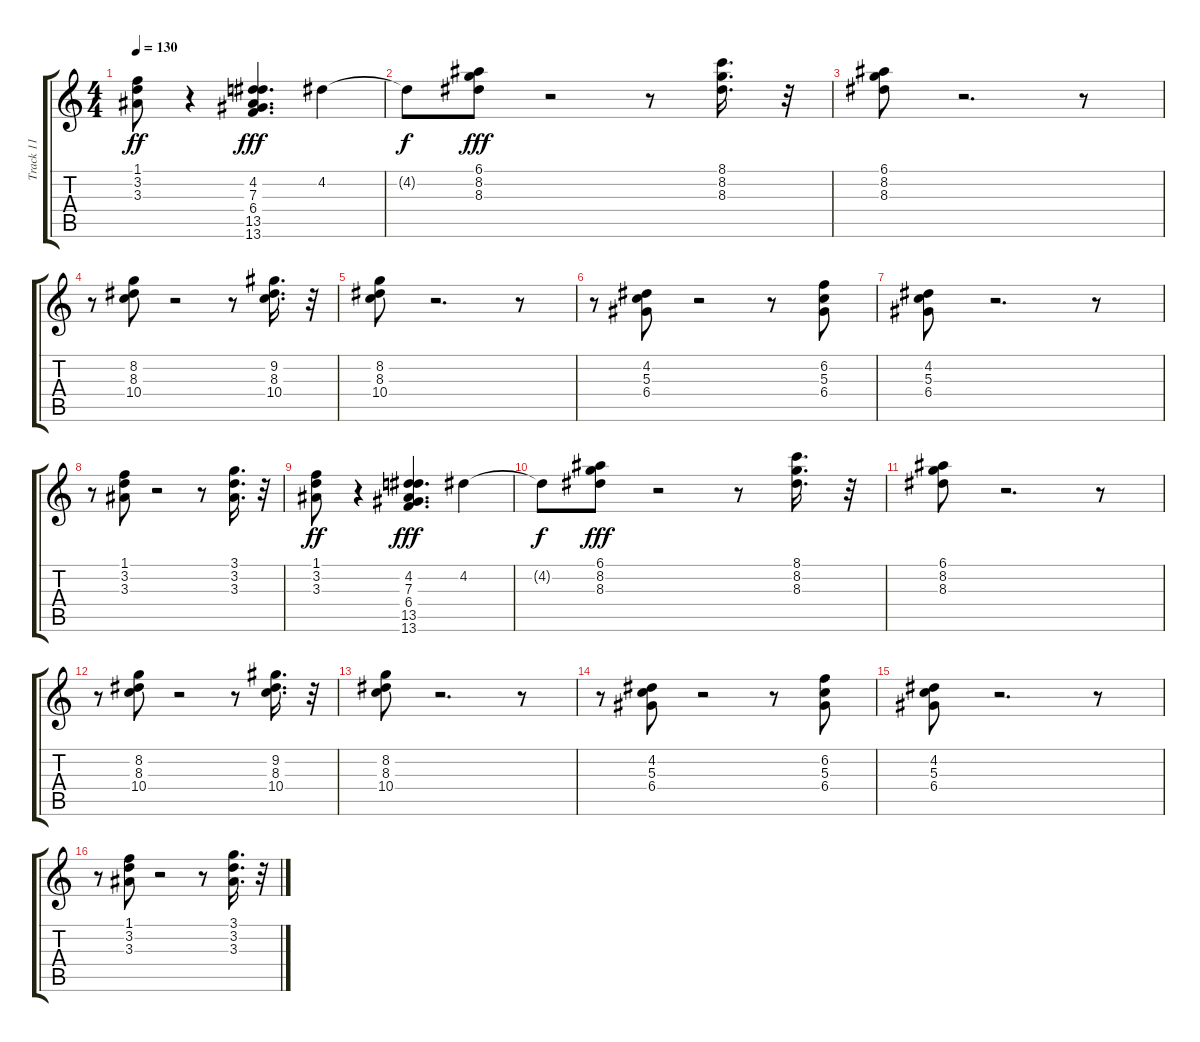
\track ("Track 11" "Track 11") {instrument acousticguitarnylon}
\staff {score tabs}
\tuning (E4 B3 G3 D3 A2 E2) {hide}
\ts (4 4)
\tempo 130
\clef g2
\ks c
(1.1 3.2 3.3).8{dy ff} r.4 (4.2 7.3 6.4 13.5 13.6).4{d dy fff} 4.2.4 |
4.2{t}.8{dy f} (6.1 8.2 8.3).8{dy fff instrument acousticguitarnylon} r.2 r.8 (8.1 8.2 8.3).16{d} r.32 |
(6.1 8.2 8.3).8 r.2{d} r.8 |
r.8 (8.2 8.3 10.4).8 r.2 r.8 (9.2 8.3 10.4).16{d} r.32 |
(8.2 8.3 10.4).8 r.2{d} r.8 |
r.8 (4.2 5.3 6.4).8 r.2 r.8 (6.2 5.3 6.4).8 |
(4.2 5.3 6.4).8 r.2{d} r.8 |
r.8 (1.1 3.2 3.3).8 r.2 r.8 (3.1 3.2 3.3).16{d} r.32 |
(1.1 3.2 3.3).8{dy ff} r.4 (4.2 7.3 6.4 13.5 13.6).4{d dy fff} 4.2.4 |
4.2{t}.8{dy f} (6.1 8.2 8.3).8{dy fff instrument acousticguitarnylon} r.2 r.8 (8.1 8.2 8.3).16{d} r.32 |
(6.1 8.2 8.3).8 r.2{d} r.8 |
r.8 (8.2 8.3 10.4).8 r.2 r.8 (9.2 8.3 10.4).16{d} r.32 |
(8.2 8.3 10.4).8 r.2{d} r.8 |
r.8 (4.2 5.3 6.4).8 r.2 r.8 (6.2 5.3 6.4).8 |
(4.2 5.3 6.4).8 r.2{d} r.8 |
r.8 (1.1 3.2 3.3).8 r.2 r.8 (3.1 3.2 3.3).16{d} r.32
